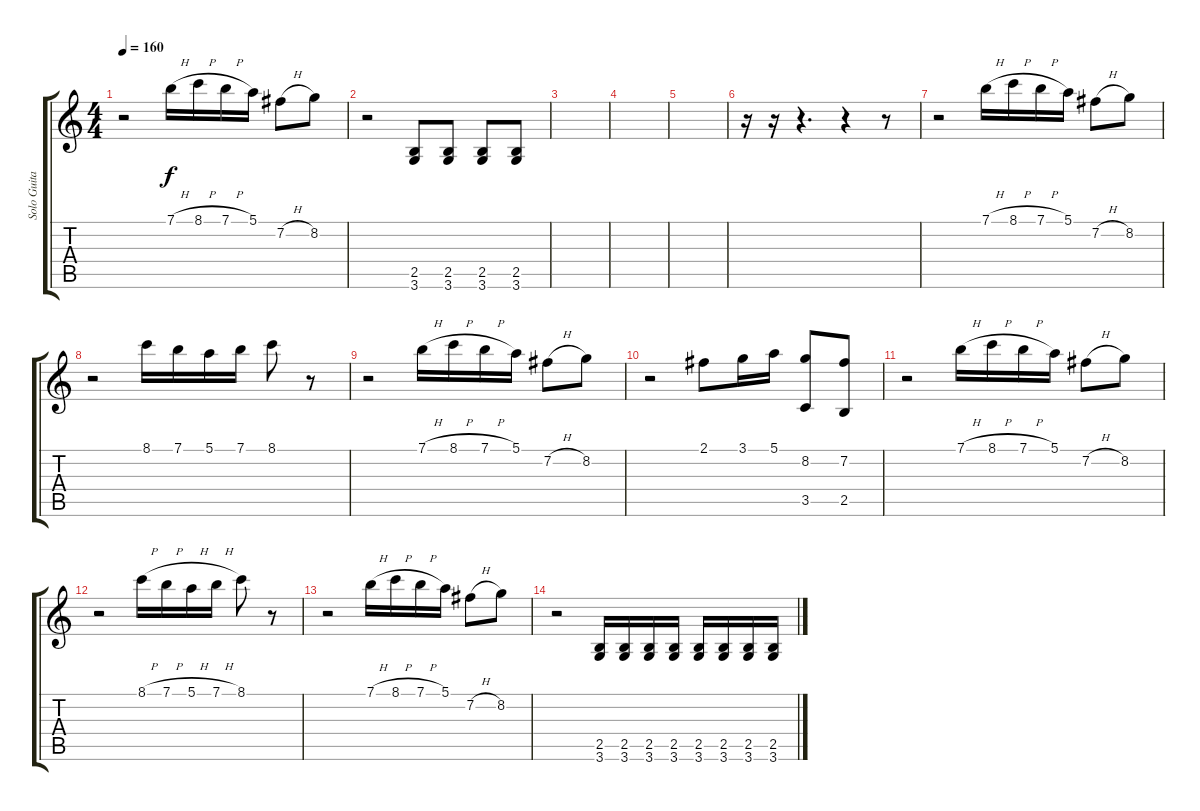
\track ("Solo Guitar (Micha)" "Solo Guita") {instrument overdrivenguitar}
\staff {score tabs}
\tuning (E4 B3 G3 D3 A2 E2) {hide}
\ts (4 4)
\tempo 160
\clef g2
\ks c
r.2{dy f} 7.1{h}.16 8.1{h}.16 7.1{h}.16 5.1.16 7.2{h}.8 8.2.8 |
r.2 (2.5 3.6).8 (2.5 3.6).8 (2.5 3.6).8 (2.5 3.6).8 |
|
|
|
r.16 r.16 r.4{d} r.4 r.8{volume 13} |
r.2 7.1{h}.16 8.1{h}.16 7.1{h}.16 5.1.16 7.2{h}.8 8.2.8 |
r.2 8.1.16 7.1.16 5.1.16 7.1.16 8.1.8 r.8 |
r.2 7.1{h}.16 8.1{h}.16 7.1{h}.16 5.1.16 7.2{h}.8 8.2.8 |
r.2 2.1.8 3.1.16 5.1.16 (8.2 3.5).8 (7.2 2.5).8 |
r.2 7.1{h}.16 8.1{h}.16 7.1{h}.16 5.1.16 7.2{h}.8 8.2.8 |
r.2 8.1{h}.16 7.1{h}.16 5.1{h}.16 7.1{h}.16 8.1.8 r.8 |
r.2 7.1{h}.16 8.1{h}.16 7.1{h}.16 5.1.16 7.2{h}.8 8.2.8 |
r.2 (2.5 3.6).16 (2.5 3.6).16 (2.5 3.6).16 (2.5 3.6).16 (2.5 3.6).16 (2.5 3.6).16 (2.5 3.6).16 (2.5 3.6).16
